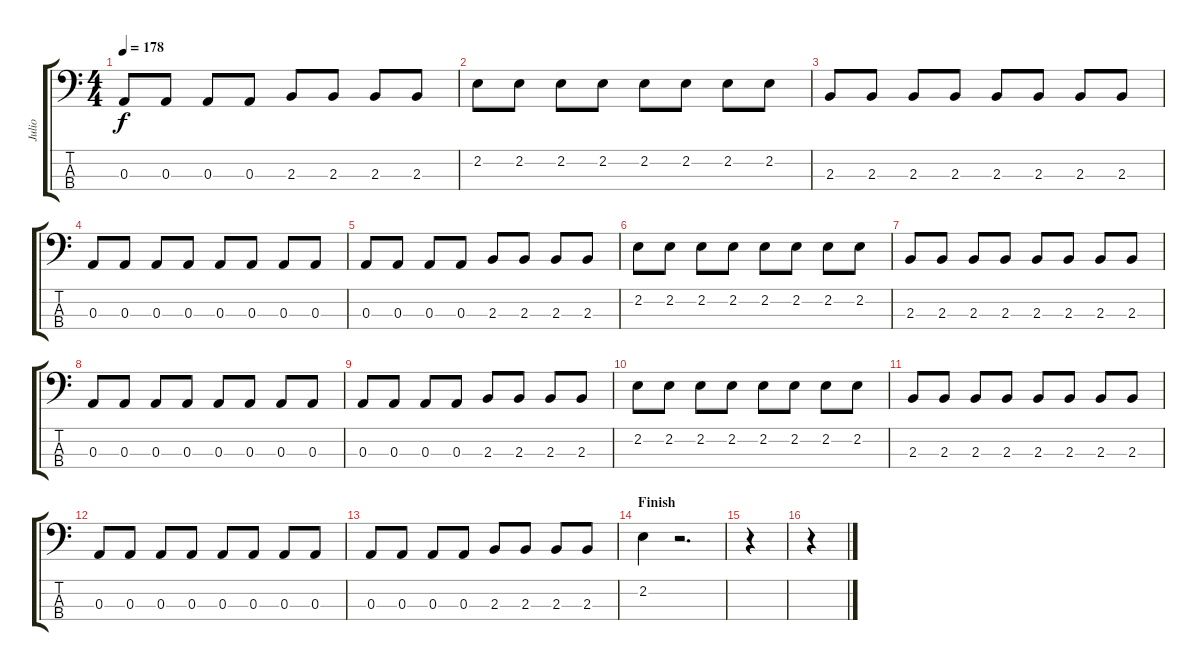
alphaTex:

\track ("Julio" "Julio") {instrument electricbassfinger}
\staff {score tabs}
\tuning (G2 D2 A1 E1) {hide}
\ts (4 4)
\tempo 178
\clef f4
\ks c
0.3.8{dy f} 0.3.8 0.3.8 0.3.8 2.3.8 2.3.8 2.3.8 2.3.8 |
2.2.8 2.2.8 2.2.8 2.2.8 2.2.8 2.2.8 2.2.8 2.2.8 |
2.3.8 2.3.8 2.3.8 2.3.8 2.3.8 2.3.8 2.3.8 2.3.8 |
0.3.8 0.3.8 0.3.8 0.3.8 0.3.8 0.3.8 0.3.8 0.3.8 |
0.3.8 0.3.8 0.3.8 0.3.8 2.3.8 2.3.8 2.3.8 2.3.8 |
2.2.8 2.2.8 2.2.8 2.2.8 2.2.8 2.2.8 2.2.8 2.2.8 |
2.3.8 2.3.8 2.3.8 2.3.8 2.3.8 2.3.8 2.3.8 2.3.8 |
0.3.8 0.3.8 0.3.8 0.3.8 0.3.8 0.3.8 0.3.8 0.3.8 |
0.3.8 0.3.8 0.3.8 0.3.8 2.3.8 2.3.8 2.3.8 2.3.8 |
2.2.8 2.2.8 2.2.8 2.2.8 2.2.8 2.2.8 2.2.8 2.2.8 |
2.3.8 2.3.8 2.3.8 2.3.8 2.3.8 2.3.8 2.3.8 2.3.8 |
0.3.8 0.3.8 0.3.8 0.3.8 0.3.8 0.3.8 0.3.8 0.3.8 |
0.3.8 0.3.8 0.3.8 0.3.8 2.3.8 2.3.8 2.3.8 2.3.8 |
\section ("" "Finish")
2.2.4 r.2{d} |
r.4 |
r.4
